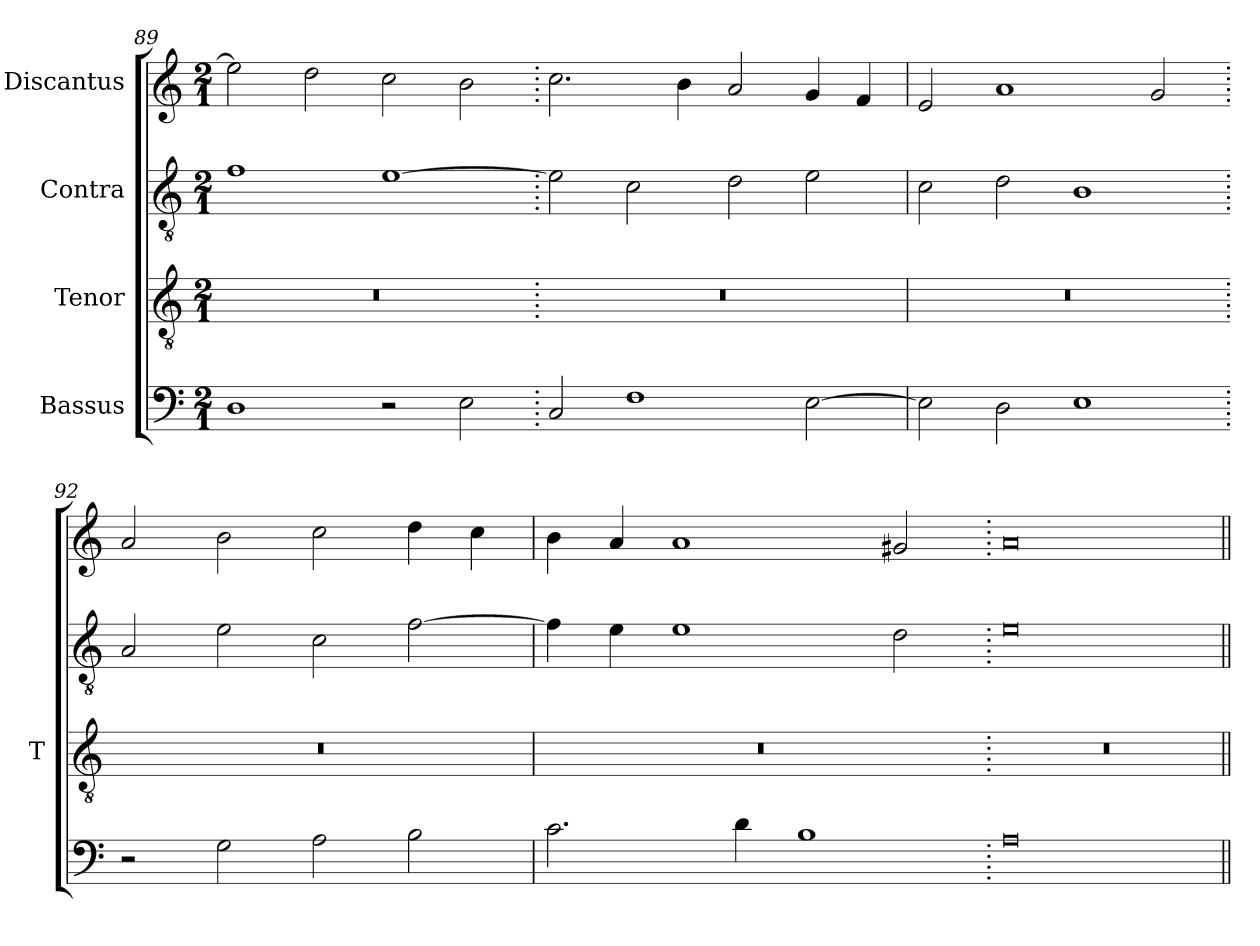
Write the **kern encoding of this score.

**kern	**kern	**kern	**kern
*part4	*part3	*part2	*part1
*staff4	*staff3	*staff2	*staff1
*I"Bassus	*I"Tenor	*I"Contra	*I"Discantus
*	*I'T	*	*
*clefF4	*clefGv2	*clefGv2	*clefG2
*k[]	*k[]	*k[]	*k[]
*M2/1	*M2/1	*M2/1	*M2/1
=89	=89	=89	=89
1D	0r	1f	2ee]
.	.	.	2dd
2r	.	[1e	2cc
2E	.	.	2b
=90.	=90.	=90.	=90.
2C	0r	2e]	2.cc
1F	.	2c	.
.	.	.	4b
.	.	2d	2a
[2E	.	2e	4g
.	.	.	4f
=91	=91	=91	=91
2E]	0r	2c	2e
2D	.	2d	1a
1E	.	1B	.
.	.	.	2g
=92.	=92.	=92.	=92.
2r	0r	2A	2a
2G	.	2e	2b
2A	.	2c	2cc
2B	.	[2f	4dd
.	.	.	4cc
=93	=93	=93	=93
2.c	0r	4f]	4b
.	.	4e	4a
.	.	1e	1a
4d	.	.	.
1B	.	.	.
.	.	2d	2g#X
=94.	=94.	=94.	=94.
0A	0r	0e	0a
=||	=||	=||	=||
*-	*-	*-	*-
